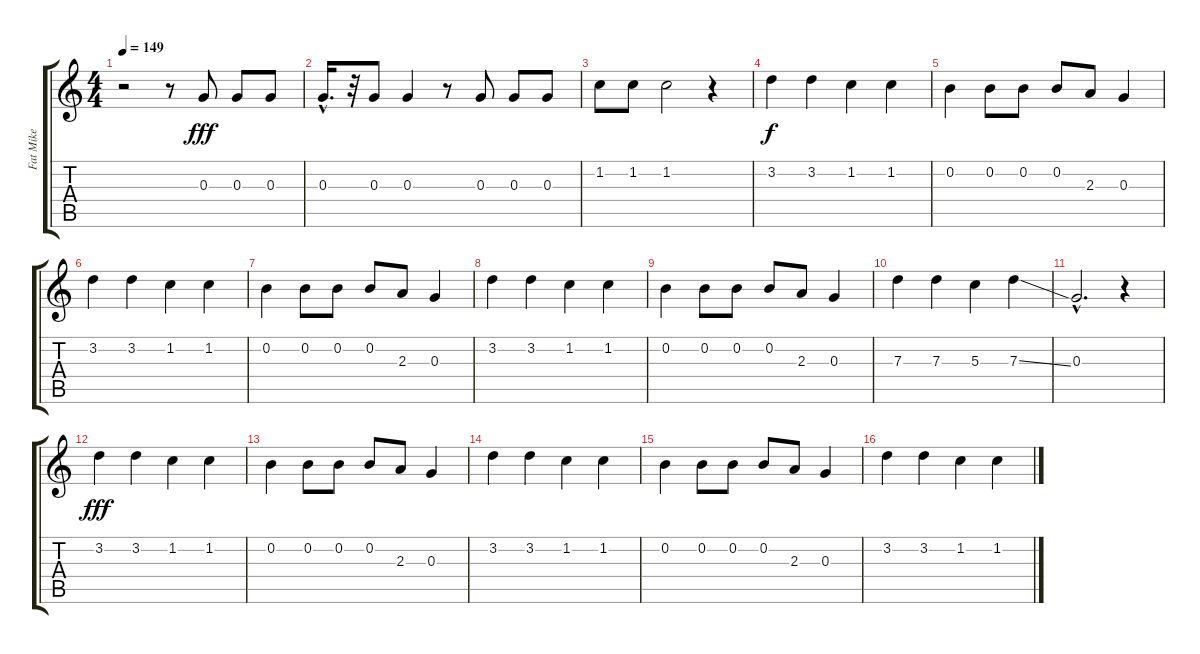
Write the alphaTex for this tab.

\track ("Fat Mike  - Vocal" "Fat Mike  ") {instrument lead2sawtooth}
\staff {score tabs}
\tuning (E5 B4 G4 D4 A3 E3) {hide}
\ts (4 4)
\tempo 149
\clef g2
\ks c
r.2{dy fff} r.8 0.3.8 0.3.8 0.3.8 |
0.3{hac}.16{d} r.32 0.3.8 0.3.4 r.8 0.3.8 0.3.8 0.3.8 |
1.2.8 1.2.8 1.2.2 r.4 |
3.2.4{dy f} 3.2.4 1.2.4 1.2.4 |
0.2.4 0.2.8 0.2.8 0.2.8 2.3.8 0.3.4 |
3.2.4{volume 11} 3.2.4 1.2.4 1.2.4 |
0.2.4 0.2.8 0.2.8 0.2.8 2.3.8 0.3.4 |
3.2.4{instrument lead2sawtooth} 3.2.4 1.2.4 1.2.4 |
0.2.4 0.2.8 0.2.8 0.2.8 2.3.8 0.3.4 |
7.3.4{instrument lead1square} 7.3.4 5.3.4 7.3{ss}.4 |
0.3{hac}.2{d} r.4 |
3.2.4{dy fff volume 16 instrument lead2sawtooth} 3.2.4 1.2.4 1.2.4 |
0.2.4 0.2.8 0.2.8 0.2.8 2.3.8 0.3.4 |
3.2.4{volume 14 instrument lead1square} 3.2.4 1.2.4 1.2.4 |
0.2.4 0.2.8 0.2.8 0.2.8 2.3.8 0.3.4 |
3.2.4{volume 16 instrument lead2sawtooth} 3.2.4 1.2.4 1.2.4
